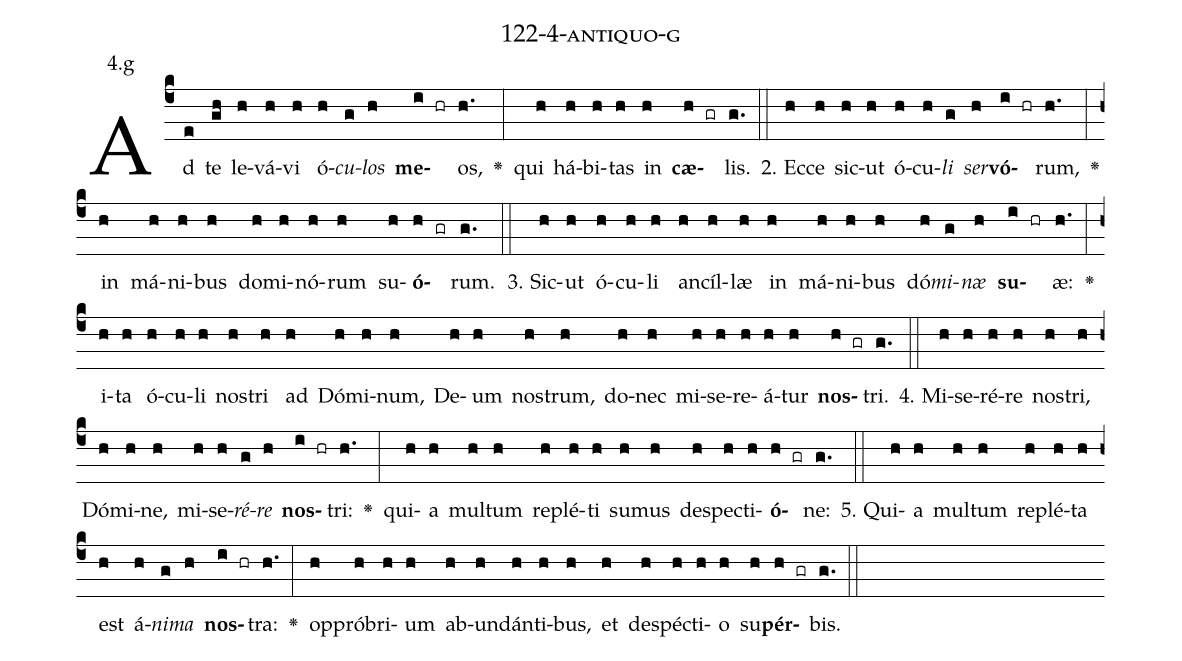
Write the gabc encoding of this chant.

name: 122-4-antiquo-g;
annotation: 4.g;
%%
(c4)Ad(e) te(gh) le(h)vá(h)vi(h) ó(h)<i>cu</i>(g)<i>los</i>(h) <b>me</b>(i hr)os,(h.) <v>\greheightstar</v>(:) qui(h) há(h)bi(h)tas(h) in(h) <b>cæ</b>(h gr)lis.(g.) (::)
2. Ec(h)ce(h) sic(h)ut(h) ó(h)cu(h)<i>li</i>(g) <i>ser</i>(h)<b>vó</b>(i hr)rum,(h.) <v>\greheightstar</v>(:) in(h) má(h)ni(h)bus(h) do(h)mi(h)nó(h)rum(h) su(h)<b>ó</b>(h gr)rum.(g.) (::)
3. Sic(h)ut(h) ó(h)cu(h)li(h) an(h)cíl(h)læ(h) in(h) má(h)ni(h)bus(h) dó(h)<i>mi</i>(g)<i>næ</i>(h) <b>su</b>(i hr)æ:(h.) <v>\greheightstar</v>(:) i(h)ta(h) ó(h)cu(h)li(h) nos(h)tri(h) ad(h) Dó(h)mi(h)num,(h) De(h)um(h) nos(h)trum,(h) do(h)nec(h) mi(h)se(h)re(h)á(h)tur(h) <b>nos</b>(h gr)tri.(g.) (::)
4. Mi(h)se(h)ré(h)re(h) nos(h)tri,(h) Dó(h)mi(h)ne,(h) mi(h)se(h)<i>ré</i>(g)<i>re</i>(h) <b>nos</b>(i hr)tri:(h.) <v>\greheightstar</v>(:) qui(h)a(h) mul(h)tum(h) re(h)plé(h)ti(h) su(h)mus(h) de(h)spec(h)ti(h)<b>ó</b>(h gr)ne:(g.) (::)
5. Qui(h)a(h) mul(h)tum(h) re(h)plé(h)ta(h) est(h) á(h)<i>ni</i>(g)<i>ma</i>(h) <b>nos</b>(i hr)tra:(h.) <v>\greheightstar</v>(:) op(h)pró(h)bri(h)um(h) ab(h)un(h)dán(h)ti(h)bus,(h) et(h) de(h)spéc(h)ti(h)o(h) su(h)<b>pér</b>(h gr)bis.(g.) (::)
